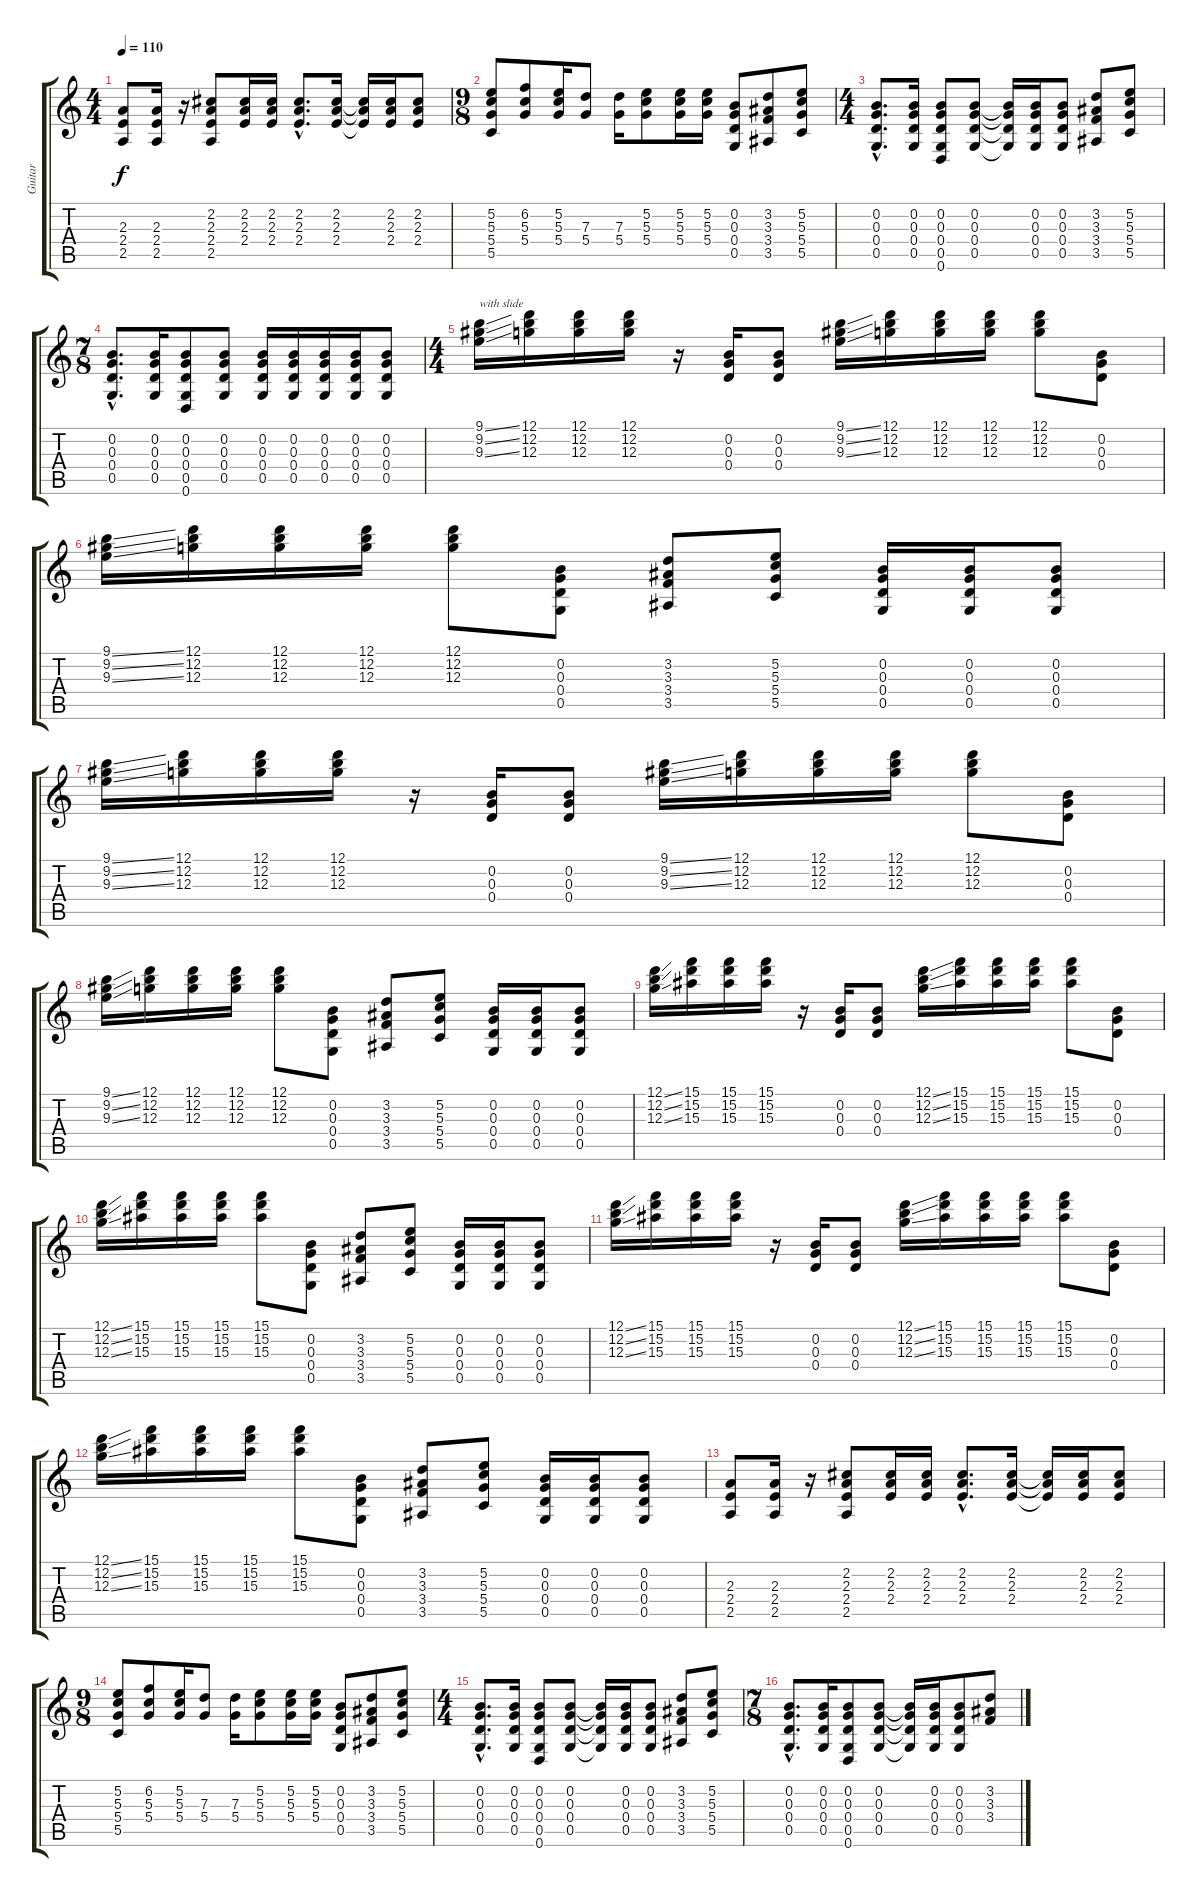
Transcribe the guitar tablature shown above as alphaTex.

\track ("Guitar" "Guitar") {instrument acousticguitarsteel}
\staff {score tabs}
\tuning (D4 B3 G3 D3 G2 D2) {hide}
\ts (4 4)
\tempo 110
\clef g2
\ks c
(2.3 2.4 2.5).8{dy f} (2.3 2.4 2.5).16 r.16 (2.2 2.3 2.4 2.5).8 (2.2 2.3 2.4).16 (2.2 2.3 2.4).16 (2.2{hac} 2.3{hac} 2.4{hac}).8{d} (2.2 2.3 2.4).16 (2.2{t} 2.3{t} 2.4{t}).16 (2.2 2.3 2.4).16 (2.2 2.3 2.4).8 |
\ts (9 8)
(5.2 5.3 5.4 5.5).8 (6.2 5.3 5.4).8 (5.2 5.3 5.4).16 (7.3 5.4).8 (7.3 5.4).16 (5.2 5.3 5.4).8 (5.2 5.3 5.4).16 (5.2 5.3 5.4).16 (0.2 0.3 0.4 0.5).8 (3.2 3.3 3.4 3.5).8 (5.2 5.3 5.4 5.5).8 |
\ts (4 4)
(0.2{hac} 0.3{hac} 0.4{hac} 0.5{hac}).8{d} (0.2 0.3 0.4 0.5).16 (0.2 0.3 0.4 0.5 0.6).8 (0.2 0.3 0.4 0.5).8 (0.2{t} 0.3{t} 0.4{t} 0.5{t}).16 (0.2 0.3 0.4 0.5).16 (0.2 0.3 0.4 0.5).8 (3.2 3.3 3.4 3.5).8 (5.2 5.3 5.4 5.5).8 |
\ts (7 8)
(0.2{hac} 0.3{hac} 0.4{hac} 0.5{hac}).8{d} (0.2 0.3 0.4 0.5).16 (0.2 0.3 0.4 0.5 0.6).8 (0.2 0.3 0.4 0.5).8 (0.2 0.3 0.4 0.5).16 (0.2 0.3 0.4 0.5).16 (0.2 0.3 0.4 0.5).16 (0.2 0.3 0.4 0.5).16 (0.2 0.3 0.4 0.5).8 |
\ts (4 4)
(9.1{ss} 9.2{ss} 9.3{ss}).16{txt "with slide"} (12.1 12.2 12.3).16 (12.1 12.2 12.3).16 (12.1 12.2 12.3).16 r.16 (0.2 0.3 0.4).16 (0.2 0.3 0.4).8 (9.1{ss} 9.2{ss} 9.3{ss}).16 (12.1 12.2 12.3).16 (12.1 12.2 12.3).16 (12.1 12.2 12.3).16 (12.1 12.2 12.3).8 (0.2 0.3 0.4).8 |
(9.1{ss} 9.2{ss} 9.3{ss}).16 (12.1 12.2 12.3).16 (12.1 12.2 12.3).16 (12.1 12.2 12.3).16 (12.1 12.2 12.3).8 (0.2 0.3 0.4 0.5).8 (3.2 3.3 3.4 3.5).8 (5.2 5.3 5.4 5.5).8 (0.2 0.3 0.4 0.5).16 (0.2 0.3 0.4 0.5).16 (0.2 0.3 0.4 0.5).8 |
(9.1{ss} 9.2{ss} 9.3{ss}).16 (12.1 12.2 12.3).16 (12.1 12.2 12.3).16 (12.1 12.2 12.3).16 r.16 (0.2 0.3 0.4).16 (0.2 0.3 0.4).8 (9.1{ss} 9.2{ss} 9.3{ss}).16 (12.1 12.2 12.3).16 (12.1 12.2 12.3).16 (12.1 12.2 12.3).16 (12.1 12.2 12.3).8 (0.2 0.3 0.4).8 |
(9.1{ss} 9.2{ss} 9.3{ss}).16 (12.1 12.2 12.3).16 (12.1 12.2 12.3).16 (12.1 12.2 12.3).16 (12.1 12.2 12.3).8 (0.2 0.3 0.4 0.5).8 (3.2 3.3 3.4 3.5).8 (5.2 5.3 5.4 5.5).8 (0.2 0.3 0.4 0.5).16 (0.2 0.3 0.4 0.5).16 (0.2 0.3 0.4 0.5).8 |
(12.1{ss} 12.2{ss} 12.3{ss}).16 (15.1 15.2 15.3).16 (15.1 15.2 15.3).16 (15.1 15.2 15.3).16 r.16 (0.2 0.3 0.4).16 (0.2 0.3 0.4).8 (12.1{ss} 12.2{ss} 12.3{ss}).16 (15.1 15.2 15.3).16 (15.1 15.2 15.3).16 (15.1 15.2 15.3).16 (15.1 15.2 15.3).8 (0.2 0.3 0.4).8 |
(12.1{ss} 12.2{ss} 12.3{ss}).16 (15.1 15.2 15.3).16 (15.1 15.2 15.3).16 (15.1 15.2 15.3).16 (15.1 15.2 15.3).8 (0.2 0.3 0.4 0.5).8 (3.2 3.3 3.4 3.5).8 (5.2 5.3 5.4 5.5).8 (0.2 0.3 0.4 0.5).16 (0.2 0.3 0.4 0.5).16 (0.2 0.3 0.4 0.5).8 |
(12.1{ss} 12.2{ss} 12.3{ss}).16 (15.1 15.2 15.3).16 (15.1 15.2 15.3).16 (15.1 15.2 15.3).16 r.16 (0.2 0.3 0.4).16 (0.2 0.3 0.4).8 (12.1{ss} 12.2{ss} 12.3{ss}).16 (15.1 15.2 15.3).16 (15.1 15.2 15.3).16 (15.1 15.2 15.3).16 (15.1 15.2 15.3).8 (0.2 0.3 0.4).8 |
(12.1{ss} 12.2{ss} 12.3{ss}).16 (15.1 15.2 15.3).16 (15.1 15.2 15.3).16 (15.1 15.2 15.3).16 (15.1 15.2 15.3).8 (0.2 0.3 0.4 0.5).8 (3.2 3.3 3.4 3.5).8 (5.2 5.3 5.4 5.5).8 (0.2 0.3 0.4 0.5).16 (0.2 0.3 0.4 0.5).16 (0.2 0.3 0.4 0.5).8 |
(2.3 2.4 2.5).8 (2.3 2.4 2.5).16 r.16 (2.2 2.3 2.4 2.5).8 (2.2 2.3 2.4).16 (2.2 2.3 2.4).16 (2.2{hac} 2.3{hac} 2.4{hac}).8{d} (2.2 2.3 2.4).16 (2.2{t} 2.3{t} 2.4{t}).16 (2.2 2.3 2.4).16 (2.2 2.3 2.4).8 |
\ts (9 8)
(5.2 5.3 5.4 5.5).8 (6.2 5.3 5.4).8 (5.2 5.3 5.4).16 (7.3 5.4).8 (7.3 5.4).16 (5.2 5.3 5.4).8 (5.2 5.3 5.4).16 (5.2 5.3 5.4).16 (0.2 0.3 0.4 0.5).8 (3.2 3.3 3.4 3.5).8 (5.2 5.3 5.4 5.5).8 |
\ts (4 4)
(0.2{hac} 0.3{hac} 0.4{hac} 0.5{hac}).8{d} (0.2 0.3 0.4 0.5).16 (0.2 0.3 0.4 0.5 0.6).8 (0.2 0.3 0.4 0.5).8 (0.2{t} 0.3{t} 0.4{t} 0.5{t}).16 (0.2 0.3 0.4 0.5).16 (0.2 0.3 0.4 0.5).8 (3.2 3.3 3.4 3.5).8 (5.2 5.3 5.4 5.5).8 |
\ts (7 8)
(0.2{hac} 0.3{hac} 0.4{hac} 0.5{hac}).8{d} (0.2 0.3 0.4 0.5).16 (0.2 0.3 0.4 0.5 0.6).8 (0.2 0.3 0.4 0.5).8 (0.2{t} 0.3{t} 0.4{t} 0.5{t}).16 (0.2 0.3 0.4 0.5).16 (0.2 0.3 0.4 0.5).8 (3.2 3.3 3.4).8
